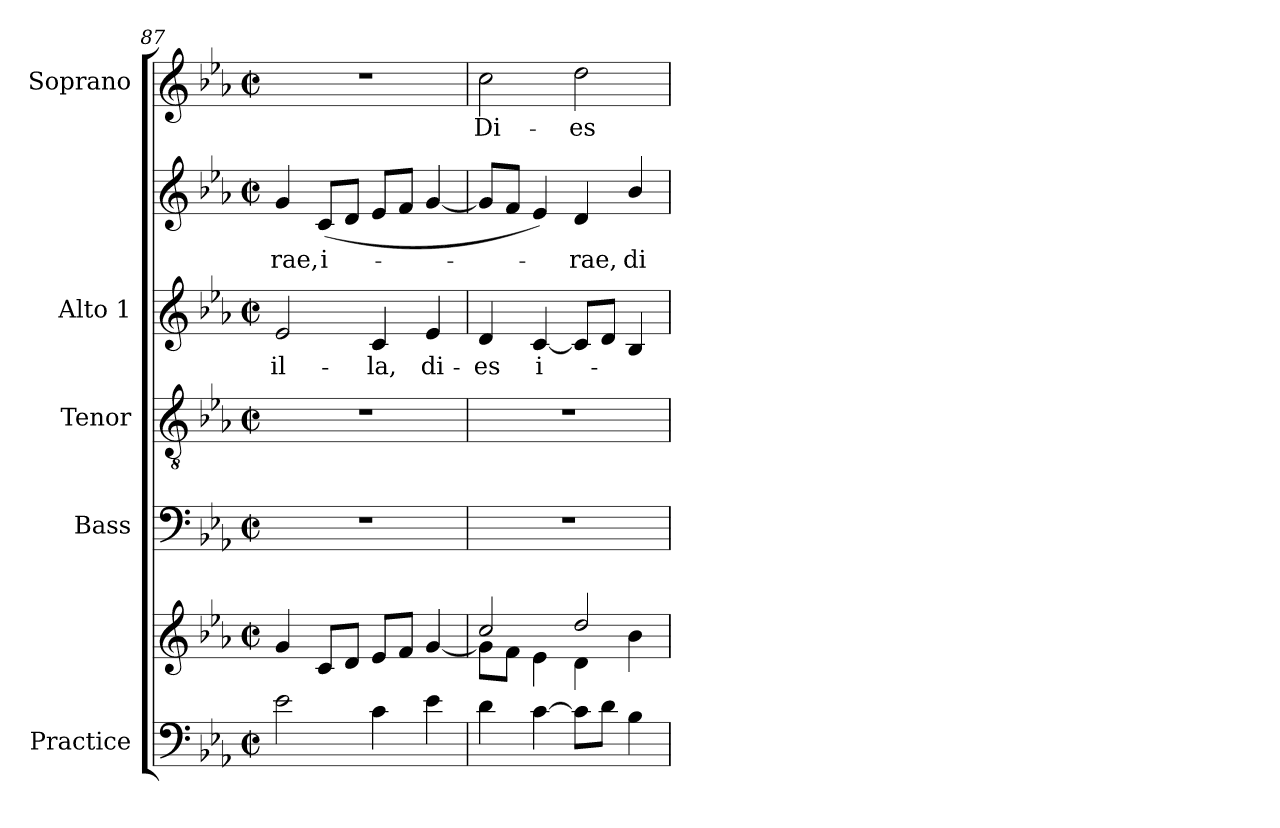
**kern	**kern	**kern	**kern	**kern	**text	**kern	**text	**kern	**text
*part5	*part5	*part4	*part3	*part2	*part2	*part2	*part2	*part1	*part1
*staff7	*staff6	*staff5	*staff4	*staff3	*staff3	*staff2	*staff2	*staff1	*staff1
*I"Practice	*	*I"Bass	*I"Tenor	*I"Alto 1	*	*	*	*I"Soprano	*
*	*	*I'B	*I'T	*I'A	*	*	*	*I'S	*
*clefF4	*clefG2	*clefF4	*clefGv2	*clefG2	*	*clefG2	*	*clefG2	*
*k[b-e-a-]	*k[b-e-a-]	*k[b-e-a-]	*k[b-e-a-]	*k[b-e-a-]	*	*k[b-e-a-]	*	*k[b-e-a-]	*
*E-:	*E-:	*E-:	*E-:	*E-:	*	*E-:	*	*E-:	*
*M2/2	*M2/2	*M2/2	*M2/2	*M2/2	*	*M2/2	*	*M2/2	*
*met(c|)	*met(c|)	*met(c|)	*met(c|)	*met(c|)	*	*met(c|)	*	*met(c|)	*
=87	=87	=87	=87	=87	=87	=87	=87	=87	=87
*^	*^	*	*	*	*	*	*	*	*
*	*^	*	*	*	*	*	*	*	*	*	*
!	!	!	!	!	!	!	!	!LO:LY:b	!	!LO:LY:b	!	!
2e-\	1ryy	1ryy	1ryy	4g/	1r	1r	2e-/	il-	4g	rae,	1r	.
!	!	!	!	!	!	!	!	!	!	!LO:LY:b	!	!
.	.	.	.	8c/L	.	.	.	.	(<8cL	i-	.	.
.	.	.	.	8d/J	.	.	.	.	8dJ	.	.	.
!	!	!	!	!	!	!	!	!LO:LY:b	!	!	!	!
4c\	.	.	.	8e-/L	.	.	4c	-la,	8e-L	.	.	.
.	.	.	.	8f/J	.	.	.	.	8fJ	.	.	.
!	!	!	!	!	!	!	!	!LO:LY:b	!	!	!	!
4e-\	.	.	.	[4g/	.	.	4e-/	di-	[4g	.	.	.
=88	=88	=88	=88	=88	=88	=88	=88	=88	=88	=88	=88	=88
!	!	!	!	!	!	!	!	!LO:LY:b	!	!	!	!LO:LY:b
4d\	1ryy	1ryy	2cc/	8g\L]	1r	1r	4d	-es	8gL]	.	2cc	Di-
.	.	.	.	8f\J	.	.	.	.	8fJ	.	.	.
!	!	!	!	!	!	!	!	!LO:LY:b	!	!	!	!
[4c\	.	.	.	4e-\	.	.	[4c	i-	4e-/)	.	.	.
!	!	!	!	!	!	!	!	!	!	!LO:LY:b	!	!LO:LY:b
8c\L]	.	.	2dd/	4d\	.	.	8cL]	.	4d	-rae,	2dd	-es
8d\J	.	.	.	.	.	.	8dJ	.	.	.	.	.
!	!	!	!	!	!	!	!	!	!	!LO:LY:b	!	!
4B-\	.	.	.	4b-\	.	.	4B-	.	4b-/	di-	.	.
*v	*v	*v	*	*	*	*	*	*	*	*	*	*
*	*v	*v	*	*	*	*	*	*	*	*
=	=	=	=	=	=	=	=	=	=
*-	*-	*-	*-	*-	*-	*-	*-	*-	*-
